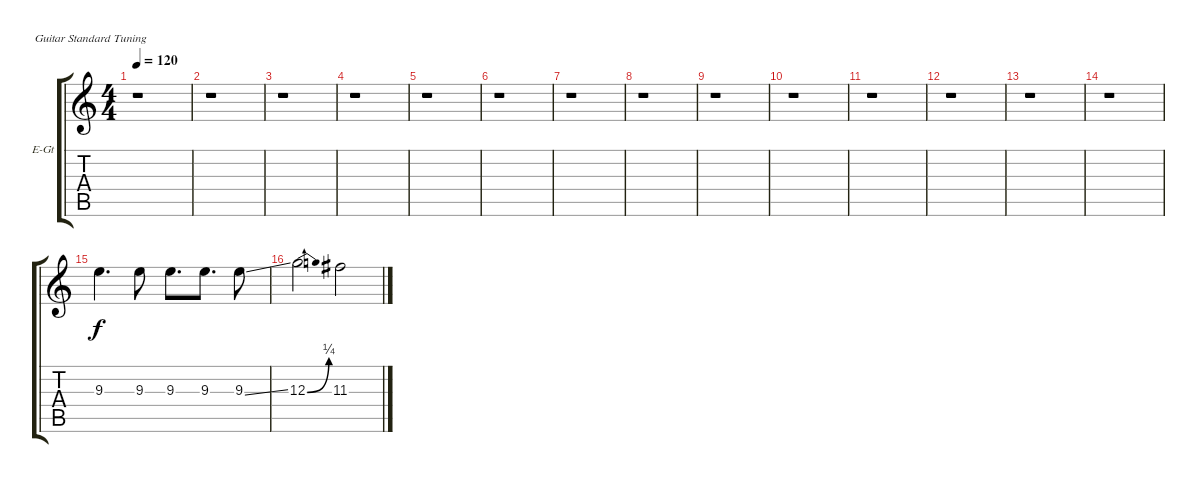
\bracketExtendMode groupsimilarinstruments
\firstSystemTrackNameOrientation horizontal
\otherSystemsTrackNameOrientation horizontal
\track ("Gutar 2" "E-Gt") {instrument distortionguitar}
\staff {score tabs}
\tuning (E4 B3 G3 D3 A2 E2)
\ts (4 4)
\tempo 120
\clef g2
\ks c
r.1{dy f} |
r.1 |
r.1 |
r.1 |
r.1 |
r.1 |
r.1 |
r.1 |
r.1 |
r.1 |
r.1 |
r.1 |
r.1 |
r.1 |
9.3.4{d} 9.3.8 9.3.8{d} 9.3.8{d} 9.3{ss}.8 |
12.3{be (bend 0 0 60 1)}.2 11.3.2
